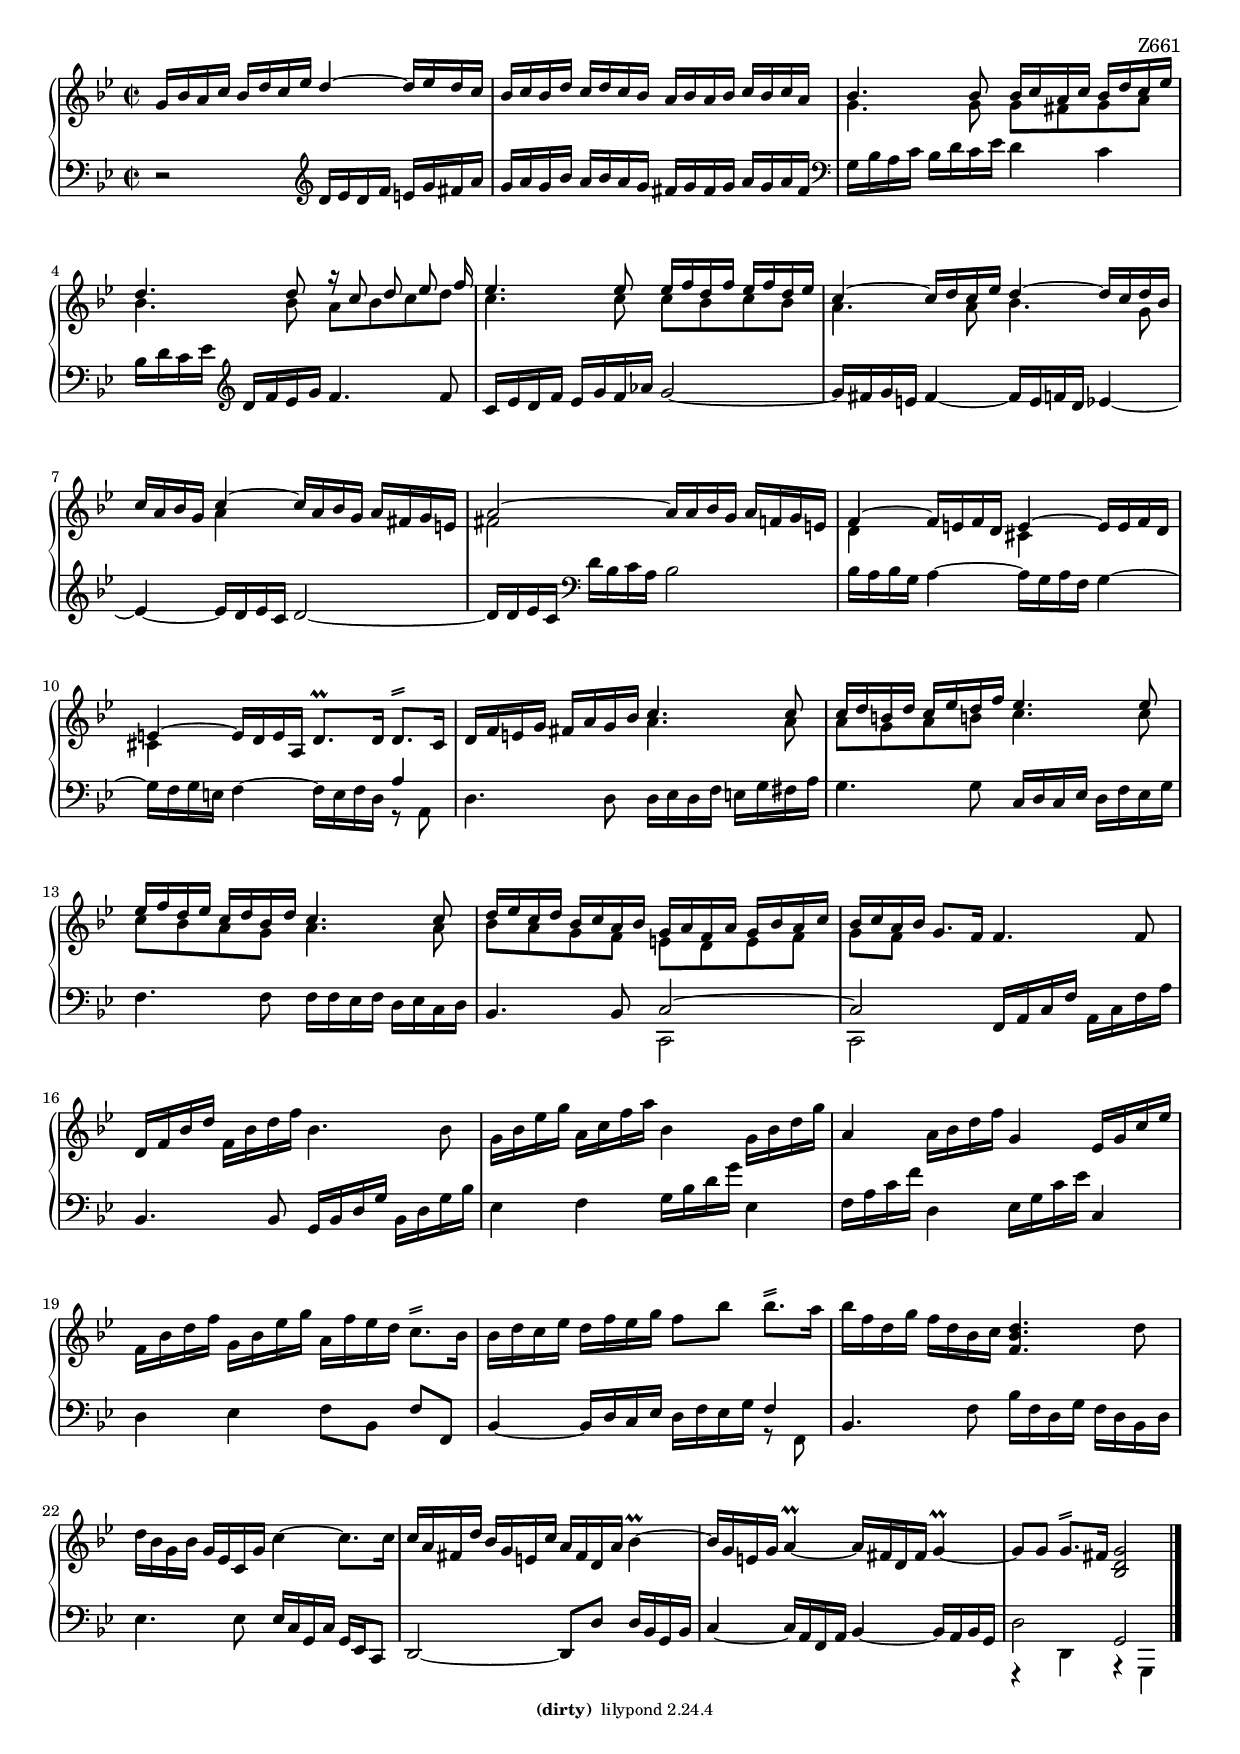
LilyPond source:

\version "2.18.2"

\include "../../tagline.ily"

breaks = {}

#(set-global-staff-size 17)

\paper {
  #(set-paper-size "a4")
  print-page-number = ##f
  between-system-padding = #0.1
  between-system-space = #0.1
  ragged-last-bottom = ##f
  ragged-bottom = ##f
  oddFooterMarkup = \gitTagline
  evenFooterMarkup = \gitTagline
}

\version "2.18.2"

\version "2.18.2"

shake = \markup { \path #.2 #'(
    (moveto 0 0)
    (lineto 1.3 .4)
    (moveto 0 .4)
    (lineto 1.3 .8)
    ) }

plainShake = \markup { \path #.2 #'(
    (moveto 0 0)
    (lineto 1.3 .4)
    (moveto 0 .4)
    (lineto 1.3 .8)
    (moveto -0.3 0.1)
    (lineto -0.7 1.1)
    ) }

shakeTurned = \markup { \path #.25 #'(
    (moveto 0 0)
    (lineto 1.3 .4)
    (moveto 0 .4)
    (lineto 1.3 .8)
    (moveto -0.5 0)
    (curveto -0.5 1.5 2 2 2 0)
    ) }

repeatGliss = #(define-music-function (parser location grace)
  (ly:pitch?)
  #{
    % the next two lines ensure the glissando is long enough
    % to be visible
    \once \override Glissando.springs-and-rods
      = #ly:spanner::set-spacing-rods
    \once \override Glissando.minimum-length = #4.5
    \once \hideNotes
    \grace $grace \glissando
  #})



cstr = \change Staff = "right"
cstl = \change Staff = "left"

global = {
  \key g \minor
  \time 2/2
  \override Staff.NoteCollision #'merge-differently-dotted = ##t
  \set Timing.beamExceptions = #'( (end . (((1 . 16) . (4 4 4 4)))) )
}

right = \relative c'' {
  \global
  
  \voiceOne g16 bes a c bes d c ees d4 ~ d16 ees d c
  bes c bes d c d c bes a bes a bes c bes c a
  
  bes4. bes8 bes16 c a c bes d c ees
  d4. d8 r16 c8\noBeam d\noBeam ees\noBeam f16
  ees4. ees8 ees16 f d f ees f d ees
  
  c4 ~ c16 d c ees d4 ~ d16 c d bes
  c a bes g c4 ~ c16 a bes g a fis g e
  
  a2 ~ a16 a bes g a f g e 
  f4 ~ f16 e f d e4 ~ e16 e f d 
  e4 ~ e16 d e a, d8.-\prall d16 d8.-\shake cis16
  
  d f e g fis a g bes c4. c8
  c16 d b d c ees d f ees4. ees8
  
  
  ees16 f d ees c d bes d c4. c8
  d16 ees c d bes c a bes g a f a g bes a c
  
  bes c a bes g8. f16 f4. f8
  \oneVoice d16 f bes d f, bes d f bes,4. bes8
  g16 bes ees g a, c f a bes,4 g16 bes d g
  
  a,4 a16 bes d f g,4 ees16 g c ees
  f, bes d f g, bes ees g a, f' ees d c8.^\shake bes16
  
  bes d c ees d f ees g f8 bes bes8.^\shake a16
  bes f d g f d bes c <f, bes d>4. d'8
  d16 bes g bes g ees c g' c4 ~ c8. c16
  
  c16 a fis d' bes g e c' a fis d a' bes4-\prall ~
  bes16 g e g a4-\prall ~ a16 fis d fis g4-\prall ~ 
  g8 g g8.^\shake fis16 <bes, d g>2 \bar "|."
}

middle = \relative c'' {
  \global
  
   \voiceTwo s1 s1 
   g4. g8 g fis g a
   bes4. bes8 a bes c d
   c4. c8 c bes c bes
   
   a4. a8 bes4. g8 
   s4 a s s
   
   fis2 s 
   d4 s cis s
   cis s s \cstl \voiceOne a
   
   \cstr \voiceTwo s2 a'4. a8
   a g a b! c4. c8
   
   
   c bes a g a4. a8
   bes a g f e d e f
   
   g f s2.
}

left = \relative c' {
  \global
  
  r2 \clef treble d16 ees d f e g fis a
  g a g bes a bes a g fis g fis g a g a fis
  
  \clef bass g, bes a c bes d c ees d4 c
  bes16 d c ees \clef treble d f ees g f4. f8
  c16 ees d f ees g f aes g2 ~
  
  g16 fis g e fis4 ~ fis16 e f d ees4 ~
  ees ~ ees16 d ees c d2 ~
  
  d16 d ees c \clef bass d bes c a bes2
  bes16 a bes g a4 ~ a16 g a f g4 ~
  g16 f g e f4 ~ f16 e f d \voiceTwo r8 a
  
  \oneVoice d4. d8 d16 ees d f e g fis a
  g4. g8 c,16 d c ees d f ees g
  
  
  f4. f8 f16 f ees f d ees c d
  bes4. bes8 <<{ \voiceOne c2 ~ c } \new Voice { \voiceTwo c, c }>>
  
  \oneVoice f16 a c f a, c f a
  bes,4. bes8 g16 bes d g bes, d g bes
  ees,4 f g16 bes d g ees,4
  
  f16 a c f d,4 ees16 g c ees c,4
  d ees f8[ bes,] f' f,
  
  bes4 ~ bes16 d c ees d f ees g <<{ \voiceOne f4 } \new Voice { \voiceTwo r8 f, }>>
  \oneVoice bes4. f'8 bes16 f d g f d bes d
  ees4. ees8 ees16 c g c g ees c8
  
  d2 ~ d8 d' d16 bes g bes
  c4 ~ c16 a f a bes4 ~ bes16 a bes g
  <<{ d'2 g, } \new Voice { \voiceTwo r4 d r g, }>> \bar "|."
}

\score {
  \header {
    title = "Prelude"
    opus = "Z661"
  }

  \new PianoStaff <<
    \new Staff = "right" {
      << 
        \breaks
        \new Voice { \right }
        \new Voice { \middle }
      >>
    }
    \new Staff = "left" { 
      <<
        \breaks 
        \new Voice { \clef bass \left }
      >>
    }
  >>
  \layout { indent = 0 }
}

